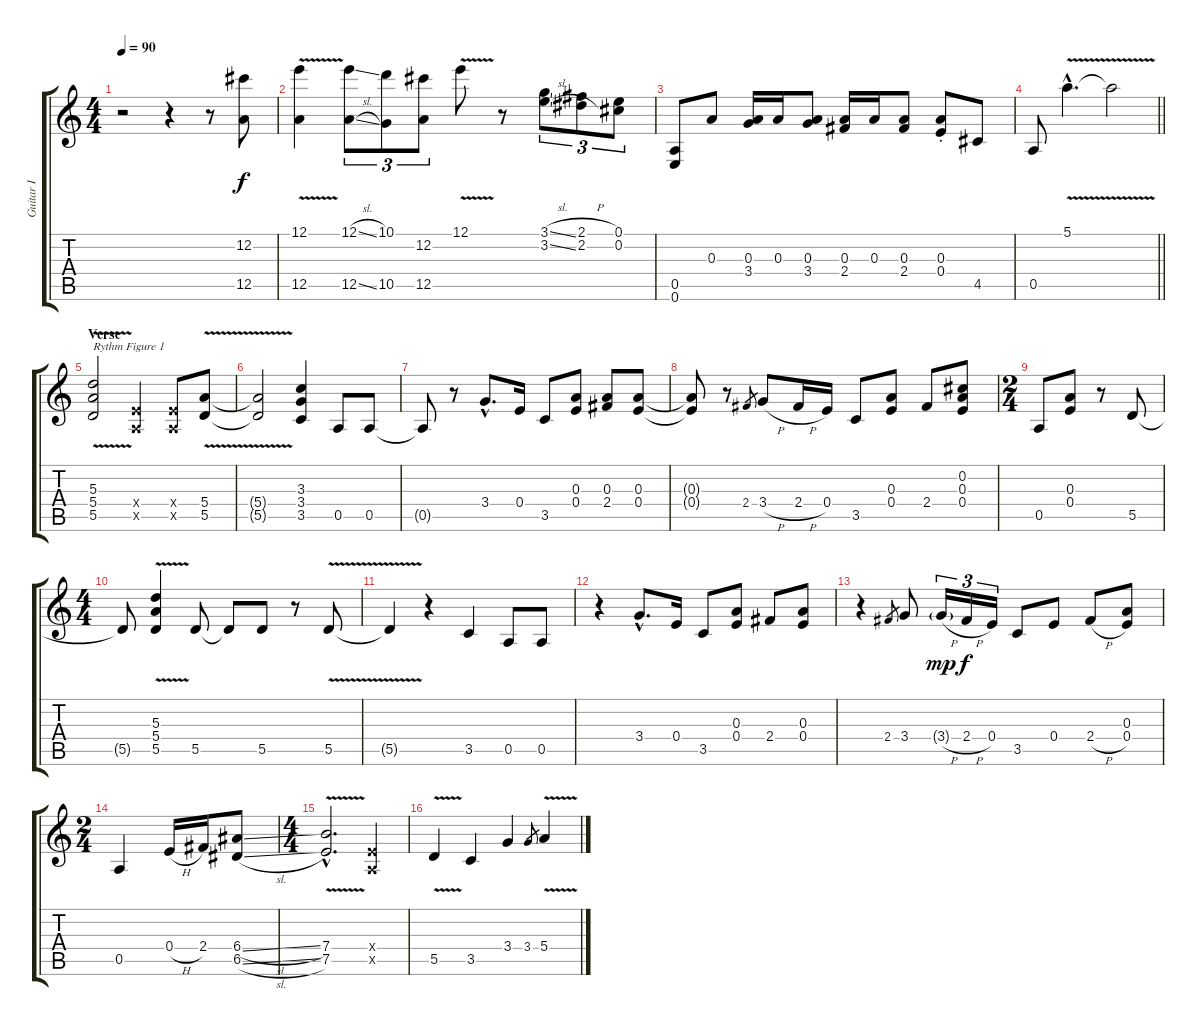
\track ("Guitar I" "Guitar I") {instrument distortionguitar}
\staff {score tabs}
\tuning (E4 Db4 A3 E3 A2 E2) {hide}
\ts (4 4)
\tempo 90
\clef g2
\ks c
r.2{dy f instrument distortionguitar} r.4 r.8 (12.2 12.5).8 |
(12.1{v} 12.5{v}).4 (12.1{sl} 12.5{sl}).8{tu (3 2)} (10.1 10.5).8{tu (3 2)} (12.2 12.5).8{tu (3 2)} 12.1{v}.8 r.8 (3.1{sl} 3.2{sl}).8{tu (3 2)} (2.1{h} 2.2{h}).8{tu (3 2)} (0.1 0.2).8{tu (3 2)} |
(0.5 0.6).8 0.3.8 (0.3 3.4).16 0.3.16 (0.3 3.4).8 (0.3 2.4).16 0.3.16 (0.3 2.4).8 (0.3{st} 0.4{st}).8 4.5.8 |
\barLineRight lightlight
0.5.8 5.1{v hac}.4{d} 5.1{t}.2 |
\section ("" "Verse")
(5.3{v} 5.4{v} 5.5{v}).2{txt "Rythm Figure 1"} (0.4{x} 0.5{x}).4 (0.4{x} 0.5{x}).8 (5.4{v} 5.5{v}).8 |
(5.4{t} 5.5{t}).2 (3.3 3.4 3.5).4 0.5.8 0.5.8 |
0.5{t}.8 r.8 3.4{hac}.8{d} 0.4.16 3.5.8 (0.3 0.4).8 (0.3 2.4).8 (0.3 0.4).8 |
(0.3{t} 0.4{t}).8 r.8 2.4.8{gr} 3.4{h}.8 2.4{h}.16 0.4.16 3.5.8 (0.3 0.4).8 2.4.8 (0.2 0.3 0.4).8 |
\ts (2 4)
0.5.8 (0.3 0.4).8 r.8 5.5.8 |
\ts (4 4)
5.5{t}.8 (5.3{v} 5.4{v} 5.5{v}).4 5.5.8 5.5{t}.8 5.5.8 r.8 5.5{v}.8 |
5.5{t}.4 r.4 3.5.4 0.5.8 0.5.8 |
r.4 3.4{hac}.8{d} 0.4.16 3.5.8 (0.3 0.4).8 2.4.8 (0.3 0.4).8 |
r.4 2.4.8{gr} 3.4.8 3.4{h g}.16{tu (3 2) dy mp} 2.4{h}.16{tu (3 2) dy f} 0.4.16{tu (3 2)} 3.5.8 0.4.8 2.4{h}.8 (0.3 0.4).8 |
\ts (2 4)
0.5.4 0.4{h}.16 2.4.16 (6.4{sl} 6.5{sl}).8 |
\ts (4 4)
(7.4{v hac} 7.5{v hac}).2{d} (0.4{x} 0.5{x}).4 |
5.5{v}.4 3.5.4 3.4.4 3.4.8{gr} 5.4{v}.4
